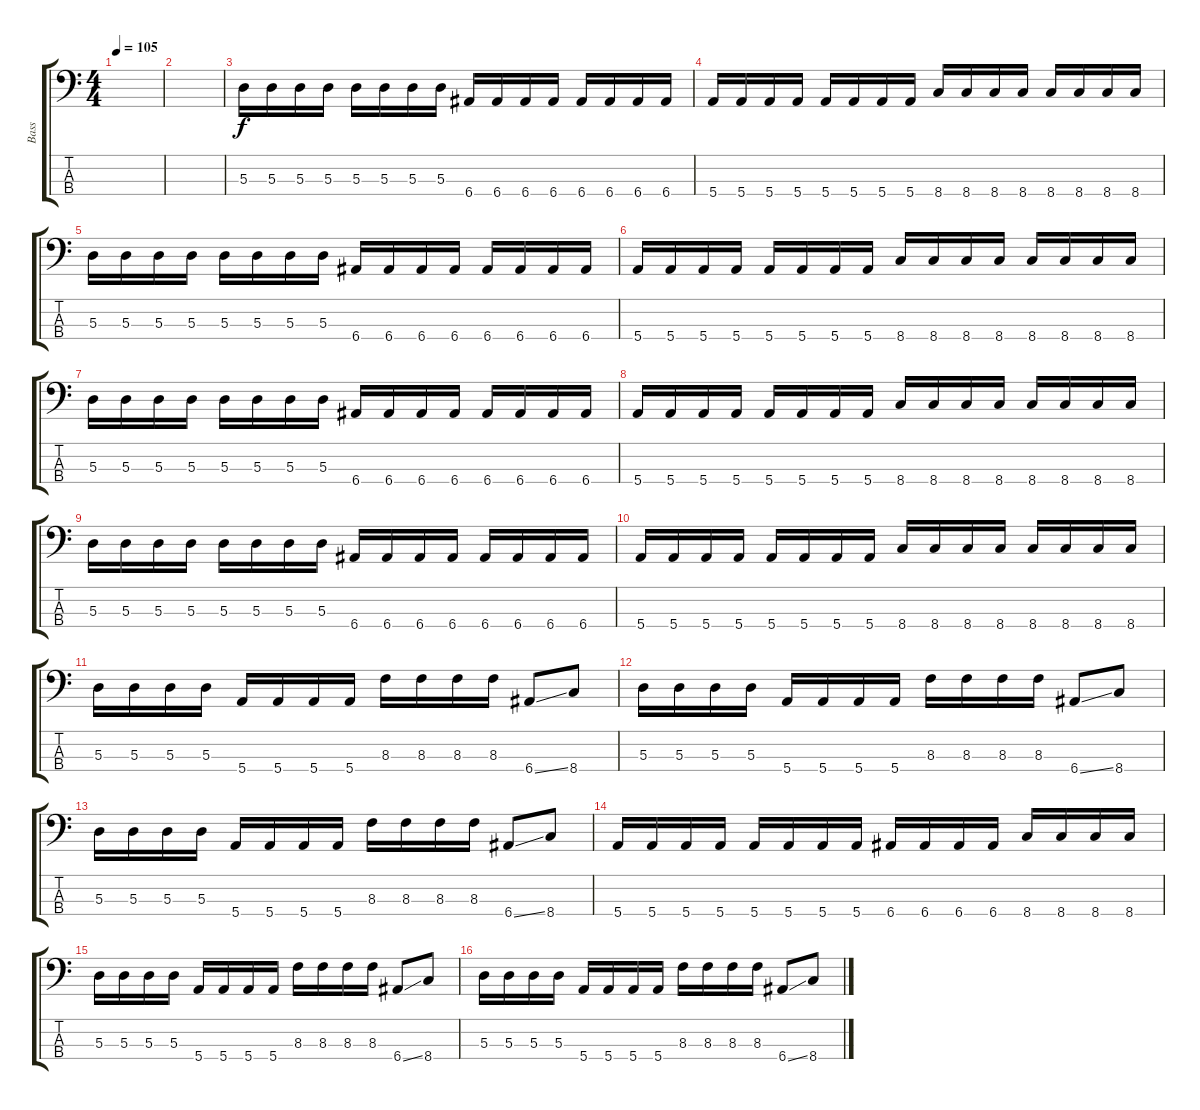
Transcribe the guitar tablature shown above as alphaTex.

\track ("Bass" "Bass") {instrument electricbasspick}
\staff {score tabs}
\tuning (G2 D2 A1 E1) {hide}
\ts (4 4)
\tempo 105
\clef f4
\ks c
|
|
5.3.16 5.3.16 5.3.16 5.3.16 5.3.16 5.3.16 5.3.16 5.3.16 6.4.16 6.4.16 6.4.16 6.4.16 6.4.16 6.4.16 6.4.16 6.4.16 |
5.4.16 5.4.16 5.4.16 5.4.16 5.4.16 5.4.16 5.4.16 5.4.16 8.4.16 8.4.16 8.4.16 8.4.16 8.4.16 8.4.16 8.4.16 8.4.16 |
5.3.16 5.3.16 5.3.16 5.3.16 5.3.16 5.3.16 5.3.16 5.3.16 6.4.16 6.4.16 6.4.16 6.4.16 6.4.16 6.4.16 6.4.16 6.4.16 |
5.4.16 5.4.16 5.4.16 5.4.16 5.4.16 5.4.16 5.4.16 5.4.16 8.4.16 8.4.16 8.4.16 8.4.16 8.4.16 8.4.16 8.4.16 8.4.16 |
5.3.16 5.3.16 5.3.16 5.3.16 5.3.16 5.3.16 5.3.16 5.3.16 6.4.16 6.4.16 6.4.16 6.4.16 6.4.16 6.4.16 6.4.16 6.4.16 |
5.4.16 5.4.16 5.4.16 5.4.16 5.4.16 5.4.16 5.4.16 5.4.16 8.4.16 8.4.16 8.4.16 8.4.16 8.4.16 8.4.16 8.4.16 8.4.16 |
5.3.16 5.3.16 5.3.16 5.3.16 5.3.16 5.3.16 5.3.16 5.3.16 6.4.16 6.4.16 6.4.16 6.4.16 6.4.16 6.4.16 6.4.16 6.4.16 |
5.4.16 5.4.16 5.4.16 5.4.16 5.4.16 5.4.16 5.4.16 5.4.16 8.4.16 8.4.16 8.4.16 8.4.16 8.4.16 8.4.16 8.4.16 8.4.16 |
5.3.16 5.3.16 5.3.16 5.3.16 5.4.16 5.4.16 5.4.16 5.4.16 8.3.16 8.3.16 8.3.16 8.3.16 6.4{ss}.8 8.4.8 |
5.3.16 5.3.16 5.3.16 5.3.16 5.4.16 5.4.16 5.4.16 5.4.16 8.3.16 8.3.16 8.3.16 8.3.16 6.4{ss}.8 8.4.8 |
5.3.16 5.3.16 5.3.16 5.3.16 5.4.16 5.4.16 5.4.16 5.4.16 8.3.16 8.3.16 8.3.16 8.3.16 6.4{ss}.8 8.4.8 |
5.4.16 5.4.16 5.4.16 5.4.16 5.4.16 5.4.16 5.4.16 5.4.16 6.4.16 6.4.16 6.4.16 6.4.16 8.4.16 8.4.16 8.4.16 8.4.16 |
5.3.16 5.3.16 5.3.16 5.3.16 5.4.16 5.4.16 5.4.16 5.4.16 8.3.16 8.3.16 8.3.16 8.3.16 6.4{ss}.8 8.4.8 |
5.3.16 5.3.16 5.3.16 5.3.16 5.4.16 5.4.16 5.4.16 5.4.16 8.3.16 8.3.16 8.3.16 8.3.16 6.4{ss}.8 8.4.8
